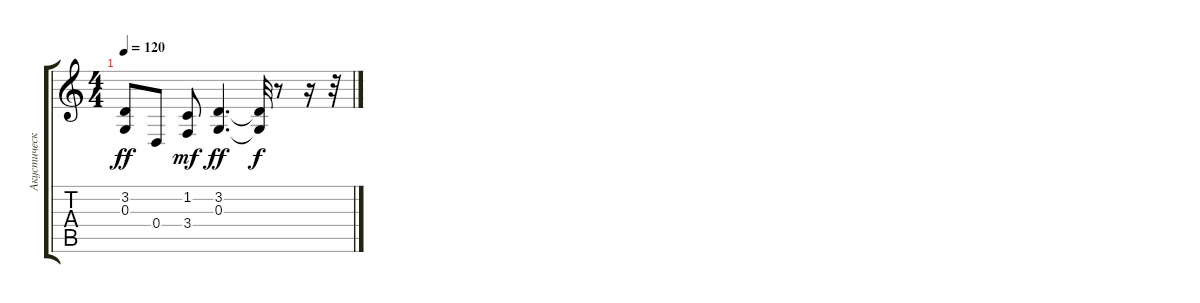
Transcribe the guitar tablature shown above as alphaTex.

\track ("Акустический Гранд Роял" "Акустическ") {instrument acousticgrandpiano}
\staff {score tabs}
\tuning (E4 B3 G3 D3 A2 E2) {hide}
\ts (4 4)
\tempo 120
\clef g2
\ks c
(3.2 0.3).8{dy ff} 0.4.8 (1.2 3.4).8{dy mf} (3.2 0.3).4{d dy ff} (3.2{t} 0.3{t}).32{dy f} r.8 r.16 r.32
